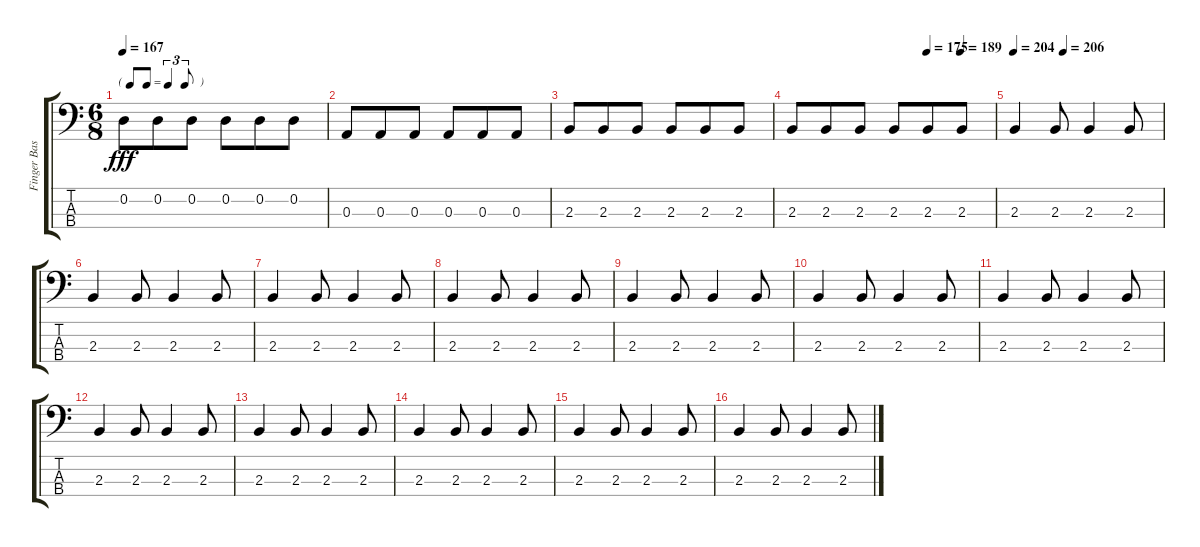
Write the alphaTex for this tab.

\track ("Finger Bass LC" "Finger Bas") {instrument electricbassfinger}
\staff {score tabs}
\tuning (G2 D2 A1 E1) {hide}
\ts (6 8)
\tf triplet8th
\tempo 167
\clef f4
\ks c
0.2.8{dy fff} 0.2.8 0.2.8 0.2.8 0.2.8 0.2.8 |
0.3.8 0.3.8 0.3.8 0.3.8 0.3.8 0.3.8 |
2.3.8 2.3.8 2.3.8 2.3.8 2.3.8 2.3.8 |
\tempo (175 0.6666666666666666)
\tempo (189 0.8333333333333334)
2.3.8 2.3.8 2.3.8 2.3.8 2.3.8 2.3.8 |
\tempo 204
\tempo (206 0.3333333333333333)
2.3.4{instrument electricbassfinger} 2.3.8 2.3.4 2.3.8 |
2.3.4 2.3.8 2.3.4 2.3.8 |
2.3.4 2.3.8 2.3.4 2.3.8 |
2.3.4 2.3.8 2.3.4 2.3.8 |
2.3.4 2.3.8 2.3.4 2.3.8 |
2.3.4 2.3.8 2.3.4 2.3.8 |
2.3.4 2.3.8 2.3.4 2.3.8 |
2.3.4 2.3.8 2.3.4 2.3.8 |
2.3.4 2.3.8 2.3.4 2.3.8 |
2.3.4 2.3.8 2.3.4 2.3.8 |
2.3.4 2.3.8 2.3.4 2.3.8 |
2.3.4 2.3.8 2.3.4 2.3.8
